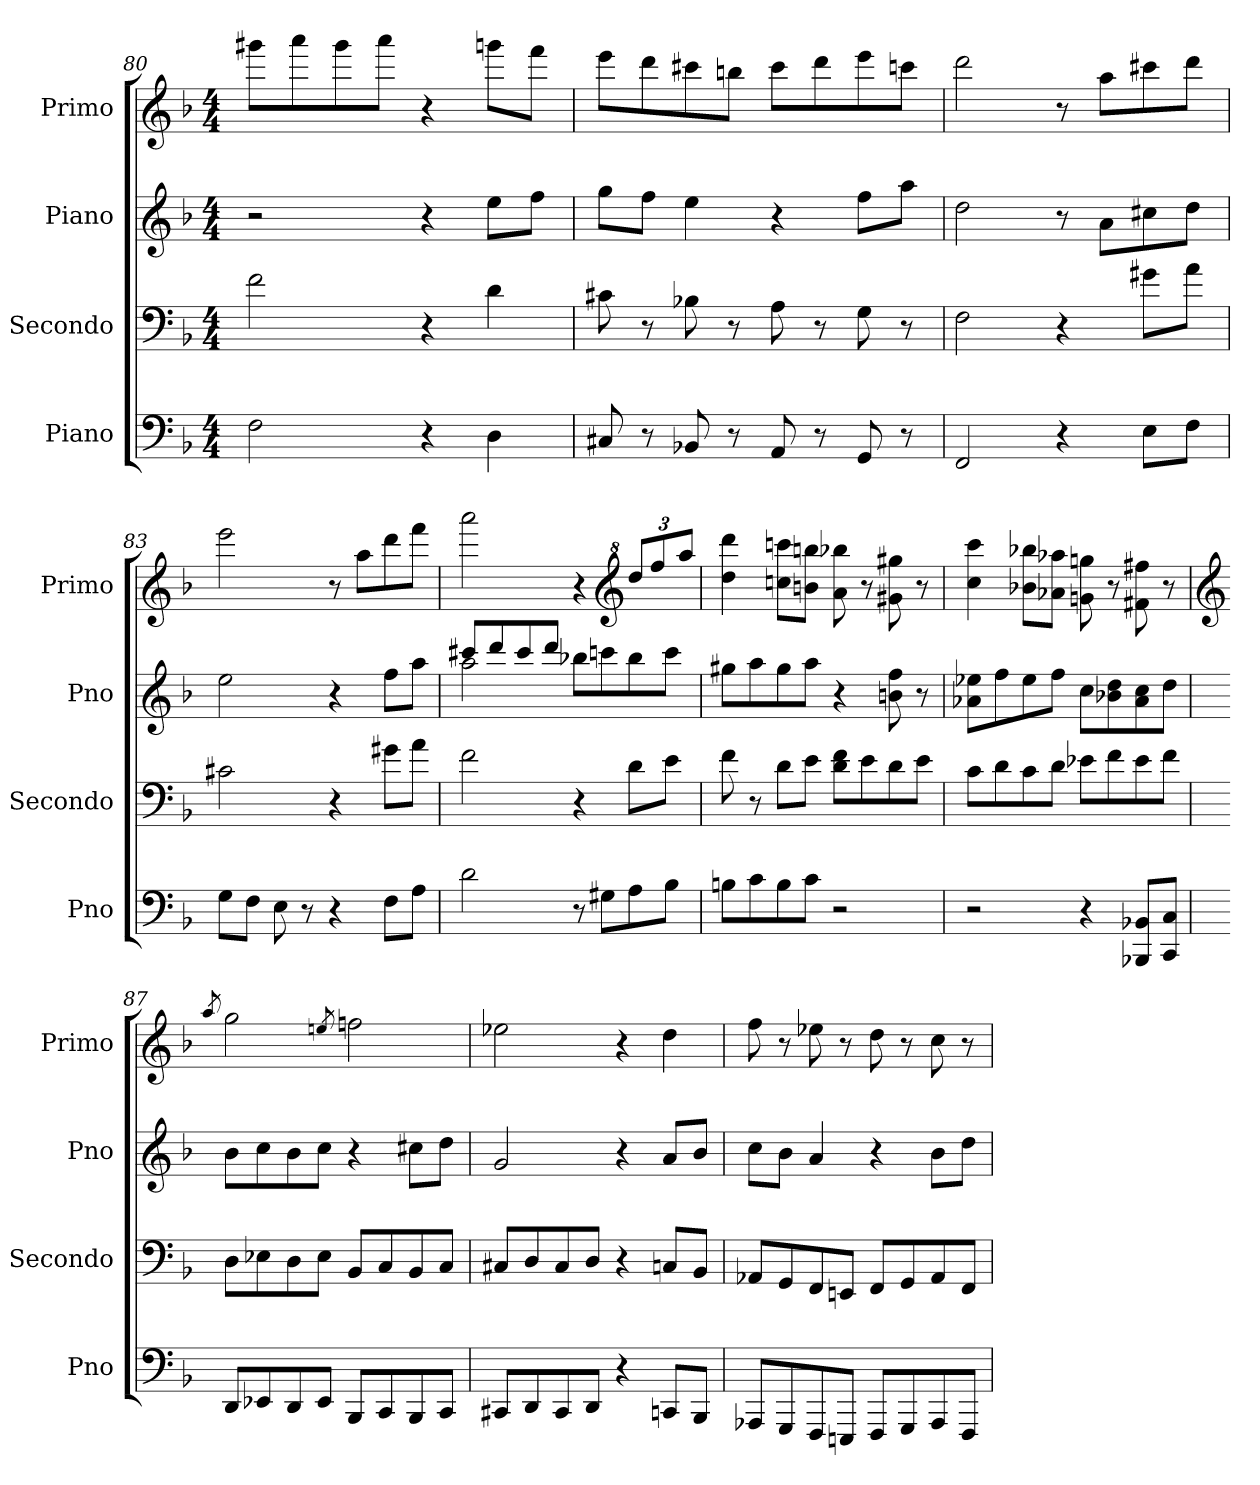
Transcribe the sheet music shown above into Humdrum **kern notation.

**kern	**kern	**kern	**kern
*part4	*part3	*part2	*part1
*staff4	*staff3	*staff2	*staff1
*I"Piano	*I"Secondo	*I"Piano	*I"Primo
*I'Pno	*I'Secondo	*I'Pno	*I'Primo
!!LO:PB:g=z
*clefF4	*clefF4	*clefG2	*clefG2
*k[b-]	*k[b-]	*k[b-]	*k[b-]
*M4/4	*M4/4	*M4/4	*M4/4
=80	=80	=80	=80
2F\	2f\	2r	8ggg#X\L
.	.	.	8aaa\
.	.	.	8ggg#\
.	.	.	8aaa\J
4r	4r	4r	4r
4D\	4d\	8ee\L	8gggn\L
.	.	8ff\J	8fff\J
=81	=81	=81	=81
8C#X/	8c#X\	8gg\L	8eee\L
8r	8r	8ff\J	8ddd\
8BB-X/	8B-X\	4ee\	8ccc#X\
8r	8r	.	8bbn\J
8AA/	8A\	4r	8ccc#\L
8r	8r	.	8ddd\
8GG/	8G\	8ff\L	8eee\
8r	8r	8aa\J	8cccn\J
=82	=82	=82	=82
2FF/	2F\	2dd\	2ddd\
4r	4r	8r	8r
.	.	8a\L	8aa\L
8E\L	8g#X\L	8cc#X\	8ccc#X\
8F\J	8a\J	8dd\J	8ddd\J
=83	=83	=83	=83
8G\L	2c#X\	2ee\	2eee\
8F\J	.	.	.
8E\	.	.	.
8r	.	.	.
4r	4r	4r	8r
.	.	.	8aa\L
8F\L	8g#X\L	8ff\L	8ddd\
8A\J	8a\J	8aa\J	8fff\J
!!LO:LB:g=z
=84	=84	=84	=84
*	*	*^	*
2d\	2f\	8ccc#X/L	2aa\	2aaa\
.	.	8ddd/	.	.
.	.	8ccc#/	.	.
.	.	8ddd/J	.	.
8r	4r	8bb-X\L	2ryy	4r
8G#X\L	.	8cccn\	.	.
*	*	*	*	*clefG^2
*	*	*	*	*Xbrackettup
8A\	8d\L	8bb-\	.	12ddd/L
.	.	.	.	12fff/
8B-\J	8e\J	8ccc\J	.	.
.	.	.	.	12aaa/J
*	*	*v	*v	*
=85	=85	=85	=85
8Bn\L	8f\	8gg#X\L	4ddd\ 4dddd\
8c\	8r	8aa\	.
8B\	8d\L	8gg#\	8cccn\ 8ccccn\L
8c\J	8e\J	8aa\J	8bbn\ 8bbbn\J
2r	8d\ 8f\L	4r	8aa\ 8bbb-X\
.	8e\	.	8r
.	8d\	8bn\ 8ff\	8gg#X\ 8ggg#X\
.	8e\J	8r	8r
=86	=86	=86	=86
2r	8c\L	8a-X\ 8ee-X\L	4ccc\ 4cccc\
.	8d\	8ff\	.
.	8c\	8ee-\	8bb-X\ 8bbb-X\L
.	8d\J	8ff\J	8aa-X\ 8aaa-X\J
4r	8e-X\L	8cc\L	8ggn\ 8gggn\
.	8f\	8b-X\ 8dd\	8r
8BBB-X/ 8BB-X/L	8e-\	8a-\ 8cc\	8ff#X\ 8fff#X\
8CC/ 8C/J	8f\J	8dd\J	8r
!!LO:LB:g=z
=87	=87	=87	=87
*	*	*	*clefG2
.	.	.	8qaa/
8DD/L	8D\L	8b-\L	2gg\
8EE-X/	8E-X\	8cc\	.
8DD/	8D\	8b-\	.
8EE-/J	8E-\J	8cc\J	.
.	.	.	8qeen/
8BBB-/L	8BB-/L	4r	2ffn\
8CC/	8C/	.	.
8BBB-/	8BB-/	8cc#X\L	.
8CC/J	8C/J	8dd\J	.
=88	=88	=88	=88
8CC#X/L	8C#X/L	2g/	2ee-X\
8DD/	8D/	.	.
8CC#/	8C#/	.	.
8DD/J	8D/J	.	.
4r	4r	4r	4r
8CCn/L	8Cn/L	8a/L	4dd\
8BBB-/J	8BB-/J	8b-/J	.
=89	=89	=89	=89
8AAA-X/L	8AA-X/L	8cc\L	8ff\
8GGG/	8GG/	8b-\J	8r
8FFF/	8FF/	4a/	8ee-X\
8EEEn/J	8EEn/J	.	8r
8FFF/L	8FF/L	4r	8dd\
8GGG/	8GG/	.	8r
8AAA-/	8AA-/	8b-\L	8cc\
8FFF/J	8FF/J	8dd\J	8r
=	=	=	=
*-	*-	*-	*-
